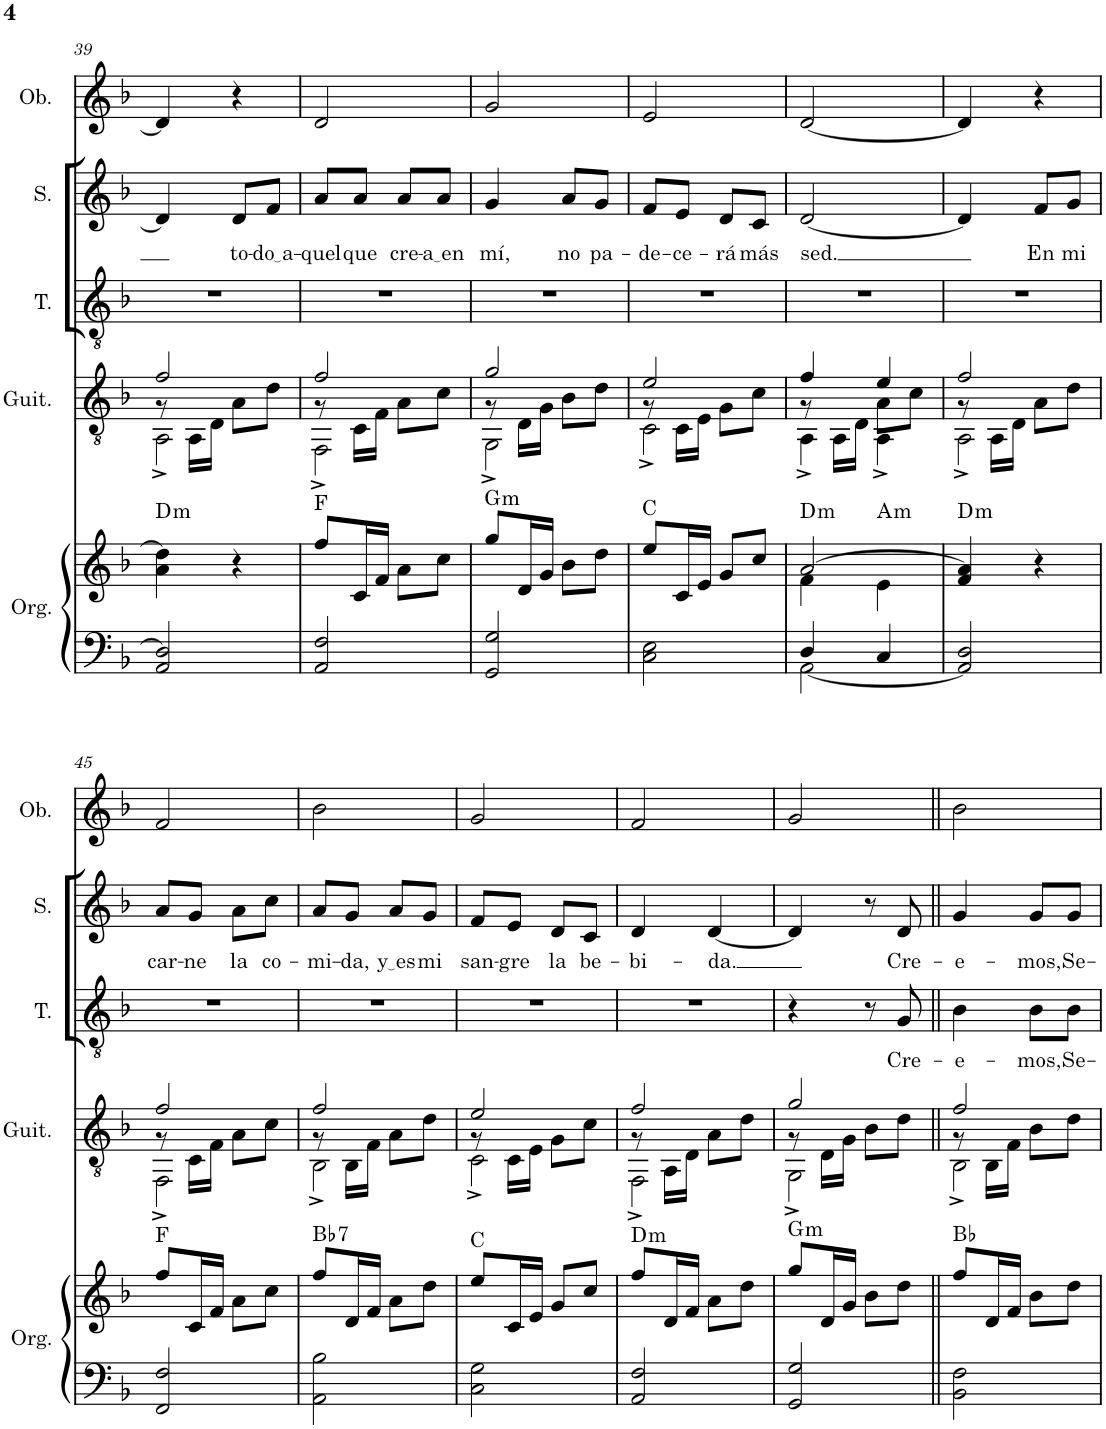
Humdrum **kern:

**kern	**kern	**harte	**kern	**kern	**text	**kern	**text	**kern
*part5	*part5	*part5	*part4	*part3	*part3	*part2	*part2	*part1
*staff6	*staff5	*	*staff4	*staff3	*staff3	*staff2	*staff2	*staff1
*I"Órgano	*	*	*I"Guitarra	*I"Tenor	*	*I"Soprano	*	*I"Oboe
*	*	*	*I'Guit.	*I'T.	*	*I'S.	*	*I'Ob.
!!LO:PB:g=z
*clefF4	*clefG2	*	*clefGv2	*clefGv2	*	*clefG2	*	*clefG2
*k[b-]	*k[b-]	*	*k[b-]	*k[b-]	*	*k[b-]	*	*k[b-]
*M2/4	*M2/4	*	*M2/4	*M2/4	*	*M2/4	*	*M2/4
=39	=39	=39	=39	=39	=39	=39	=39	=39
*	*	*	*^	*	*	*	*	*
*	*	*	*	*^	*	*	*	*	*
!	!	!LO:H:kt=m	!	!	!	!	!	!	!	!
2AA/ 2D/]	4a\ 4dd\]	D:min	2f/	8r	2AA^\	2r	.	4d/]	.	4d/]
.	.	.	.	16AA\LL	.	.	.	.	.	.
.	.	.	.	16D\JJ	.	.	.	.	.	.
!	!	!	!	!	!	!	!	!	!LO:LY:b	!
.	4r	.	.	8A\L	.	.	.	8d/L	to-	4r
!	!	!	!	!	!	!	!	!	!LO:LY:b	!
.	.	.	.	8d\J	.	.	.	8f/J	do a	.
=40	=40	=40	=40	=40	=40	=40	=40	=40	=40	=40
!	!	!	!	!	!	!	!	!	!LO:LY:b	!
2AA/ 2F/	8ff/L	F:maj	2f/	8r	2FF^\	2r	.	8a/L	-quel	2d/
!	!	!	!	!	!	!	!	!	!LO:LY:b	!
.	16c/L	.	.	16C\LL	.	.	.	8a/J	que	.
.	16f/JJ	.	.	16F\JJ	.	.	.	.	.	.
!	!	!	!	!	!	!	!	!	!LO:LY:b	!
.	8a\L	.	.	8A\L	.	.	.	8a/L	cre-	.
!	!	!	!	!	!	!	!	!	!LO:LY:b	!
.	8cc\J	.	.	8c\J	.	.	.	8a/J	a en	.
=41	=41	=41	=41	=41	=41	=41	=41	=41	=41	=41
!	!	!LO:H:kt=m	!	!	!	!	!	!	!LO:LY:b	!
2GG/ 2G/	8gg/L	G:min	2g/	8r	2GG^\	2r	.	4g/	mí,	2g/
.	16d/L	.	.	16D\LL	.	.	.	.	.	.
.	16g/JJ	.	.	16G\JJ	.	.	.	.	.	.
!	!	!	!	!	!	!	!	!	!LO:LY:b	!
.	8b-\L	.	.	8B-\L	.	.	.	8a/L	no	.
!	!	!	!	!	!	!	!	!	!LO:LY:b	!
.	8dd\J	.	.	8d\J	.	.	.	8g/J	pa-	.
=42	=42	=42	=42	=42	=42	=42	=42	=42	=42	=42
!	!	!	!	!	!	!	!	!	!LO:LY:b	!
2C\ 2E\	8ee/L	C:maj	2e/	8r	2C^\	2r	.	8f/L	-de-	2e/
!	!	!	!	!	!	!	!	!	!LO:LY:b	!
.	16c/L	.	.	16C\LL	.	.	.	8e/J	-ce-	.
.	16e/JJ	.	.	16E\JJ	.	.	.	.	.	.
!	!	!	!	!	!	!	!	!	!LO:LY:b	!
.	8g/L	.	.	8G\L	.	.	.	8d/L	-rá	.
!	!	!	!	!	!	!	!	!	!LO:LY:b	!
.	8cc/J	.	.	8c\J	.	.	.	8c/J	más	.
=43	=43	=43	=43	=43	=43	=43	=43	=43	=43	=43
*^	*^	*	*	*	*	*	*	*	*	*
!	!	!	!	!LO:H:kt=m	!	!	!	!	!	!	!LO:LY:b	!
4D/	[2AA\	[2a/	4f\	D:min	4f/	8r	4AA^\	2r	.	[2d/	sed.	[2d/
.	.	.	.	.	.	16AA\LL	.	.	.	.	.	.
.	.	.	.	.	.	16D\JJ	.	.	.	.	.	.
!	!	!	!	!LO:H:kt=m	!	!	!	!	!	!	!	!
4C/	.	.	4e\	A:min	4e/	8A\L	4AA^\	.	.	.	.	.
.	.	.	.	.	.	8c\J	.	.	.	.	.	.
*v	*v	*	*	*	*	*	*	*	*	*	*	*
*	*v	*v	*	*	*	*	*	*	*	*	*
=44	=44	=44	=44	=44	=44	=44	=44	=44	=44	=44
!	!	!LO:H:kt=m	!	!	!	!	!	!	!	!
2AA/] 2D/	4f/ 4a/]	D:min	2f/	8r	2AA^\	2r	.	4d/]	.	4d/]
.	.	.	.	16AA\LL	.	.	.	.	.	.
.	.	.	.	16D\JJ	.	.	.	.	.	.
!	!	!	!	!	!	!	!	!	!LO:LY:b	!
.	4r	.	.	8A\L	.	.	.	8f/L	En	4r
!	!	!	!	!	!	!	!	!	!LO:LY:b	!
.	.	.	.	8d\J	.	.	.	8g/J	mi	.
!!LO:LB:g=z
=45	=45	=45	=45	=45	=45	=45	=45	=45	=45	=45
!	!	!	!	!	!	!	!	!	!LO:LY:b	!
2FF/ 2F/	8ff/L	F:maj	2f/	8r	2FF^\	2r	.	8a/L	car-	2f/
!	!	!	!	!	!	!	!	!	!LO:LY:b	!
.	16c/L	.	.	16C\LL	.	.	.	8g/J	-ne	.
.	16f/JJ	.	.	16F\JJ	.	.	.	.	.	.
!	!	!	!	!	!	!	!	!	!LO:LY:b	!
.	8a\L	.	.	8A\L	.	.	.	8a\L	la	.
!	!	!	!	!	!	!	!	!	!LO:LY:b	!
.	8cc\J	.	.	8c\J	.	.	.	8cc\J	co-	.
=46	=46	=46	=46	=46	=46	=46	=46	=46	=46	=46
!	!	!LO:H:kt=7	!	!	!	!	!	!	!LO:LY:b	!
2AA\ 2B-\	8ff/L	Bb:7	2f/	8r	2BB-^\	2r	.	8a/L	-mi-	2b-\
!	!	!	!	!	!	!	!	!	!LO:LY:b	!
.	16d/L	.	.	16BB-\LL	.	.	.	8g/J	-da,	.
.	16f/JJ	.	.	16F\JJ	.	.	.	.	.	.
!	!	!	!	!	!	!	!	!	!LO:LY:b	!
.	8a\L	.	.	8A\L	.	.	.	8a/L	y es	.
!	!	!	!	!	!	!	!	!	!LO:LY:b	!
.	8dd\J	.	.	8d\J	.	.	.	8g/J	mi	.
=47	=47	=47	=47	=47	=47	=47	=47	=47	=47	=47
!	!	!	!	!	!	!	!	!	!LO:LY:b	!
2C\ 2G\	8ee/L	C:maj	2e/	8r	2C^\	2r	.	8f/L	san-	2g/
!	!	!	!	!	!	!	!	!	!LO:LY:b	!
.	16c/L	.	.	16C\LL	.	.	.	8e/J	-gre	.
.	16e/JJ	.	.	16E\JJ	.	.	.	.	.	.
!	!	!	!	!	!	!	!	!	!LO:LY:b	!
.	8g/L	.	.	8G\L	.	.	.	8d/L	la	.
!	!	!	!	!	!	!	!	!	!LO:LY:b	!
.	8cc/J	.	.	8c\J	.	.	.	8c/J	be-	.
=48	=48	=48	=48	=48	=48	=48	=48	=48	=48	=48
!	!	!LO:H:kt=m	!	!	!	!	!	!	!LO:LY:b	!
2AA/ 2F/	8ff/L	D:min	2f/	8r	2FF^\	2r	.	4d/	-bi-	2f/
.	16d/L	.	.	16AA\LL	.	.	.	.	.	.
.	16f/JJ	.	.	16D\JJ	.	.	.	.	.	.
!	!	!	!	!	!	!	!	!	!LO:LY:b	!
.	8a\L	.	.	8A\L	.	.	.	[4d/	-da.	.
.	8dd\J	.	.	8d\J	.	.	.	.	.	.
=49	=49	=49	=49	=49	=49	=49	=49	=49	=49	=49
!	!	!LO:H:kt=m	!	!	!	!	!	!	!	!
2GG/ 2G/	8gg/L	G:min	2g/	8r	2GG^\	4r	.	4d/]	.	2g/
.	16d/L	.	.	16D\LL	.	.	.	.	.	.
.	16g/JJ	.	.	16G\JJ	.	.	.	.	.	.
.	8b-\L	.	.	8B-\L	.	8r	.	8r	.	.
!	!	!	!	!	!	!	!LO:LY:b	!	!LO:LY:b	!
.	8dd\J	.	.	8d\J	.	8G/	Cre-	8d/	Cre-	.
=50||	=50||	=50||	=50||	=50||	=50||	=50||	=50||	=50||	=50||	=50||
!	!	!	!	!	!	!	!LO:LY:b	!	!LO:LY:b	!
2BB-\ 2F\	8ff/L	Bb:maj	2f/	8r	2BB-^\	4B-\	-e-	4g/	-e-	2b-\
.	16d/L	.	.	16BB-\LL	.	.	.	.	.	.
.	16f/JJ	.	.	16F\JJ	.	.	.	.	.	.
!	!	!	!	!	!	!	!LO:LY:b	!	!LO:LY:b	!
.	8b-\L	.	.	8B-\L	.	8B-\L	-mos,	8g/L	-mos,	.
!	!	!	!	!	!	!	!LO:LY:b	!	!LO:LY:b	!
.	8dd\J	.	.	8d\J	.	8B-\J	Se-	8g/J	Se-	.
*	*	*	*v	*v	*v	*	*	*	*	*
=	=	=	=	=	=	=	=	=
*-	*-	*-	*-	*-	*-	*-	*-	*-
